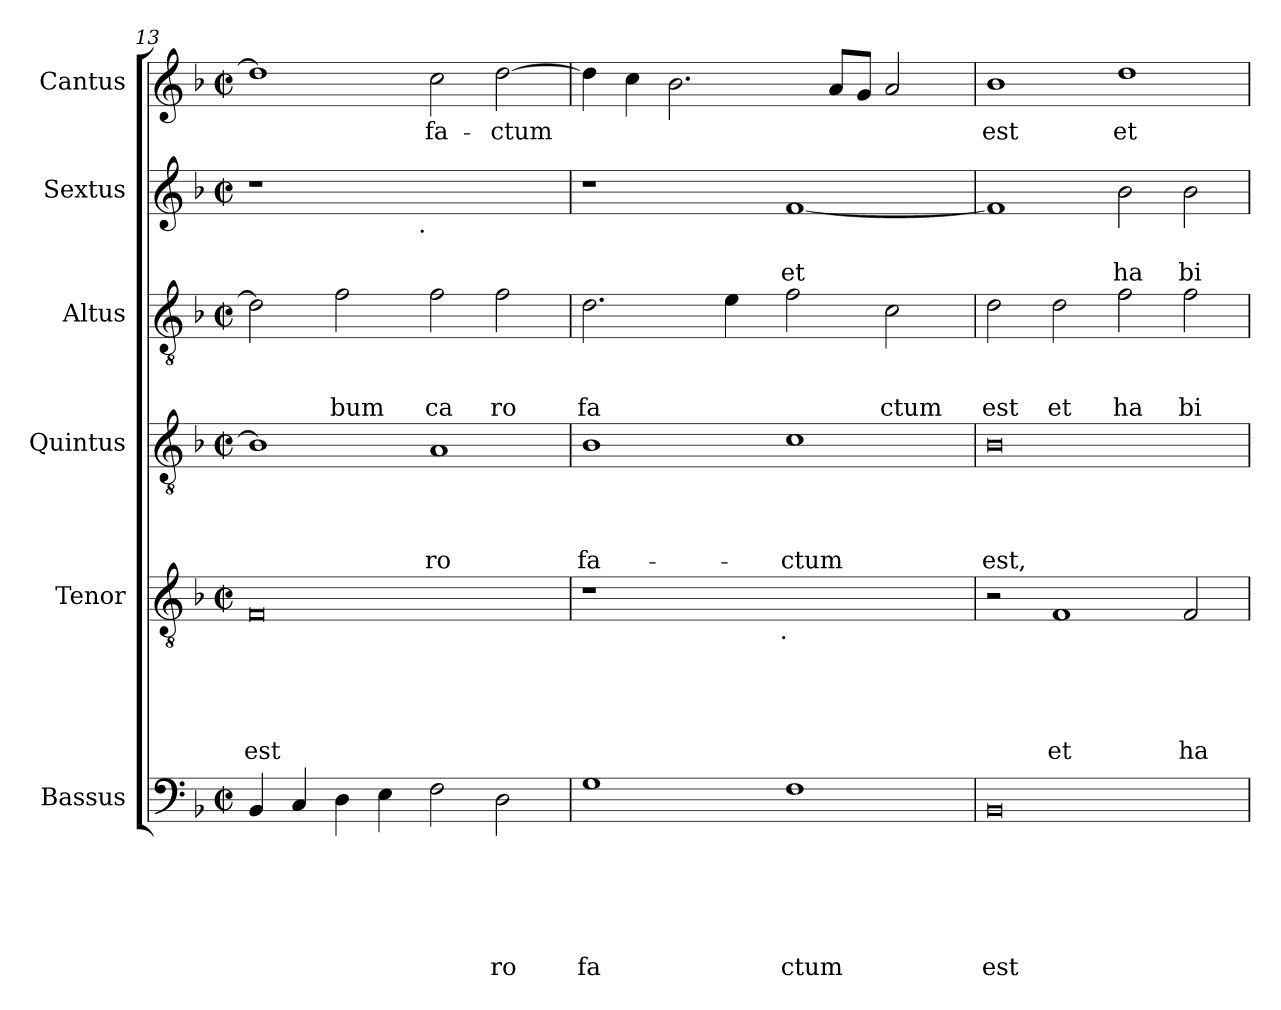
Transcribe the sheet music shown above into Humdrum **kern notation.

**kern	**text	**text	**text	**text	**text	**text	**kern	**text	**text	**text	**text	**text	**kern	**text	**text	**text	**text	**kern	**text	**text	**text	**kern	**text	**text	**kern	**text
*part6	*part6	*part6	*part6	*part6	*part6	*part6	*part5	*part5	*part5	*part5	*part5	*part5	*part4	*part4	*part4	*part4	*part4	*part3	*part3	*part3	*part3	*part2	*part2	*part2	*part1	*part1
*staff6	*staff6	*staff6	*staff6	*staff6	*staff6	*staff6	*staff5	*staff5	*staff5	*staff5	*staff5	*staff5	*staff4	*staff4	*staff4	*staff4	*staff4	*staff3	*staff3	*staff3	*staff3	*staff2	*staff2	*staff2	*staff1	*staff1
*I"Bassus	*	*	*	*	*	*	*I"Tenor	*	*	*	*	*	*I"Quintus	*	*	*	*	*I"Altus	*	*	*	*I"Sextus	*	*	*I"Cantus	*
!!LO:PB:g=z
*clefF4	*	*	*	*	*	*	*clefGv2	*	*	*	*	*	*clefGv2	*	*	*	*	*clefGv2	*	*	*	*clefG2	*	*	*clefG2	*
*k[b-]	*	*	*	*	*	*	*k[b-]	*	*	*	*	*	*k[b-]	*	*	*	*	*k[b-]	*	*	*	*k[b-]	*	*	*k[b-]	*
*F:	*	*	*	*	*	*	*F:	*	*	*	*	*	*F:	*	*	*	*	*F:	*	*	*	*F:	*	*	*F:	*
*M2/2	*	*	*	*	*	*	*M2/2	*	*	*	*	*	*M2/2	*	*	*	*	*M2/2	*	*	*	*M2/2	*	*	*M2/2	*
*met(c|)	*	*	*	*	*	*	*met(c|)	*	*	*	*	*	*met(c|)	*	*	*	*	*met(c|)	*	*	*	*met(c|)	*	*	*met(c|)	*
=13	=13	=13	=13	=13	=13	=13	=13	=13	=13	=13	=13	=13	=13	=13	=13	=13	=13	=13	=13	=13	=13	=13	=13	=13	=13	=13
!	!	!	!	!	!	!	!	!	!	!	!	!LO:LY:b	!	!	!	!	!	!	!	!	!	!	!	!	!	!
*	*	*	*	*	*	*	*	*	*	*	*	*	*	*	*	*	*	*	*	*	*	*^	*	*	*	*
4BB-/	.	.	.	.	.	.	0F	.	.	.	.	est	1B-]	.	.	.	.	2d\]	.	.	.	1r	2ryy	.	.	1dd]	.
4C/	.	.	.	.	.	.	.	.	.	.	.	.	.	.	.	.	.	.	.	.	.	.	.	.	.	.	.
!	!	!	!	!	!	!	!	!	!	!	!	!	!	!	!	!	!	!	!	!	!LO:LY:b	!	!	!	!	!	!
4D\	.	.	.	.	.	.	.	.	.	.	.	.	.	.	.	.	.	2f\	.	.	bum	.	4...ryy	.	.	.	.
4E\	.	.	.	.	.	.	.	.	.	.	.	.	.	.	.	.	.	.	.	.	.	.	.	.	.	.	.
!	!	!	!	!	!	!	!	!	!	!	!	!	!	!	!	!	!	!	!	!	!	!	!LO:TX:b:t=.	!	!	!	!
.	.	.	.	.	.	.	.	.	.	.	.	.	.	.	.	.	.	.	.	.	.	.	1ryy	.	.	.	.
!	!	!	!	!	!	!	!	!	!	!	!	!	!	!	!	!	!LO:LY:b	!	!	!	!LO:LY:b	!	!	!	!	!	!LO:LY:b
2F\	.	.	.	.	.	.	.	.	.	.	.	.	1A	.	.	.	ro	2f\	.	.	ca	1ryy	.	.	.	2cc\	fa-
!	!	!	!	!	!	!LO:LY:b	!	!	!	!	!	!	!	!	!	!	!	!	!	!	!LO:LY:b	!	!	!	!	!	!LO:LY:b
2D\	.	.	.	.	.	ro	.	.	.	.	.	.	.	.	.	.	.	2f\	.	.	ro	.	.	.	.	[>2dd\	-ctum
.	.	.	.	.	.	.	.	.	.	.	.	.	.	.	.	.	.	.	.	.	.	.	32ryy	.	.	.	.
=14	=14	=14	=14	=14	=14	=14	=14	=14	=14	=14	=14	=14	=14	=14	=14	=14	=14	=14	=14	=14	=14	=14	=14	=14	=14	=14	=14
!	!	!	!	!	!	!LO:LY:b	!	!	!	!	!	!	!	!	!	!	!LO:LY:b	!	!	!	!LO:LY:b	!	!	!	!	!	!
*	*	*	*	*	*	*	*^	*	*	*	*	*	*	*	*	*	*	*	*	*	*	*v	*v	*	*	*	*
1G	.	.	.	.	.	fa	1r	3%2ryy	.	.	.	.	.	1B-	.	.	.	fa-	2.d\	.	.	fa	1r	.	.	4dd\]	.
.	.	.	.	.	.	.	.	.	.	.	.	.	.	.	.	.	.	.	.	.	.	.	.	.	.	4cc\	.
.	.	.	.	.	.	.	.	.	.	.	.	.	.	.	.	.	.	.	.	.	.	.	.	.	.	2.b-\	.
.	.	.	.	.	.	.	.	6ryy	.	.	.	.	.	.	.	.	.	.	.	.	.	.	.	.	.	.	.
.	.	.	.	.	.	.	.	.	.	.	.	.	.	.	.	.	.	.	4e\	.	.	.	.	.	.	.	.
.	.	.	.	.	.	.	.	12...ryy	.	.	.	.	.	.	.	.	.	.	.	.	.	.	.	.	.	.	.
!	!	!	!	!	!	!	!	!LO:TX:b:t=.	!	!	!	!	!	!	!	!	!	!	!	!	!	!	!	!	!	!	!
.	.	.	.	.	.	.	.	3%2ryy	.	.	.	.	.	.	.	.	.	.	.	.	.	.	.	.	.	.	.
!	!	!	!	!	!	!LO:LY:b	!	!	!	!	!	!	!	!	!	!	!	!LO:LY:b	!	!	!	!	!	!	!LO:LY:b	!	!
1F	.	.	.	.	.	ctum	1ryy	.	.	.	.	.	.	1c	.	.	.	-ctum	2f\	.	.	.	[<1f	.	et	.	.
.	.	.	.	.	.	.	.	.	.	.	.	.	.	.	.	.	.	.	.	.	.	.	.	.	.	8a/L	.
.	.	.	.	.	.	.	.	.	.	.	.	.	.	.	.	.	.	.	.	.	.	.	.	.	.	8g/J	.
!	!	!	!	!	!	!	!	!	!	!	!	!	!	!	!	!	!	!	!	!	!	!LO:LY:b	!	!	!	!	!
.	.	.	.	.	.	.	.	.	.	.	.	.	.	.	.	.	.	.	2c\	.	.	ctum	.	.	.	2a/	.
.	.	.	.	.	.	.	.	3ryy	.	.	.	.	.	.	.	.	.	.	.	.	.	.	.	.	.	.	.
.	.	.	.	.	.	.	.	96ryy	.	.	.	.	.	.	.	.	.	.	.	.	.	.	.	.	.	.	.
=15	=15	=15	=15	=15	=15	=15	=15	=15	=15	=15	=15	=15	=15	=15	=15	=15	=15	=15	=15	=15	=15	=15	=15	=15	=15	=15	=15
!	!	!	!	!	!	!LO:LY:b	!	!	!	!	!	!	!	!	!	!	!	!LO:LY:b	!	!	!	!LO:LY:b	!	!	!	!	!LO:LY:b
*	*	*	*	*	*	*	*v	*v	*	*	*	*	*	*	*	*	*	*	*	*	*	*	*	*	*	*	*
0BB-	.	.	.	.	.	est	2r	.	.	.	.	.	0B-	.	.	.	est,	2d\	.	.	est	1f]	.	.	1b-	est
!	!	!	!	!	!	!	!	!	!	!	!	!LO:LY:b	!	!	!	!	!	!	!	!	!LO:LY:b	!	!	!	!	!
.	.	.	.	.	.	.	1F	.	.	.	.	et	.	.	.	.	.	2d\	.	.	et	.	.	.	.	.
!	!	!	!	!	!	!	!	!	!	!	!	!	!	!	!	!	!	!	!	!	!LO:LY:b	!	!	!LO:LY:b	!	!LO:LY:b
.	.	.	.	.	.	.	.	.	.	.	.	.	.	.	.	.	.	2f\	.	.	ha	2b-\	.	ha	1dd	et
!	!	!	!	!	!	!	!	!	!	!	!	!LO:LY:b	!	!	!	!	!	!	!	!	!LO:LY:b	!	!	!LO:LY:b	!	!
.	.	.	.	.	.	.	2F/	.	.	.	.	ha	.	.	.	.	.	2f\	.	.	bi	2b-\	.	bi	.	.
=	=	=	=	=	=	=	=	=	=	=	=	=	=	=	=	=	=	=	=	=	=	=	=	=	=	=
*-	*-	*-	*-	*-	*-	*-	*-	*-	*-	*-	*-	*-	*-	*-	*-	*-	*-	*-	*-	*-	*-	*-	*-	*-	*-	*-
